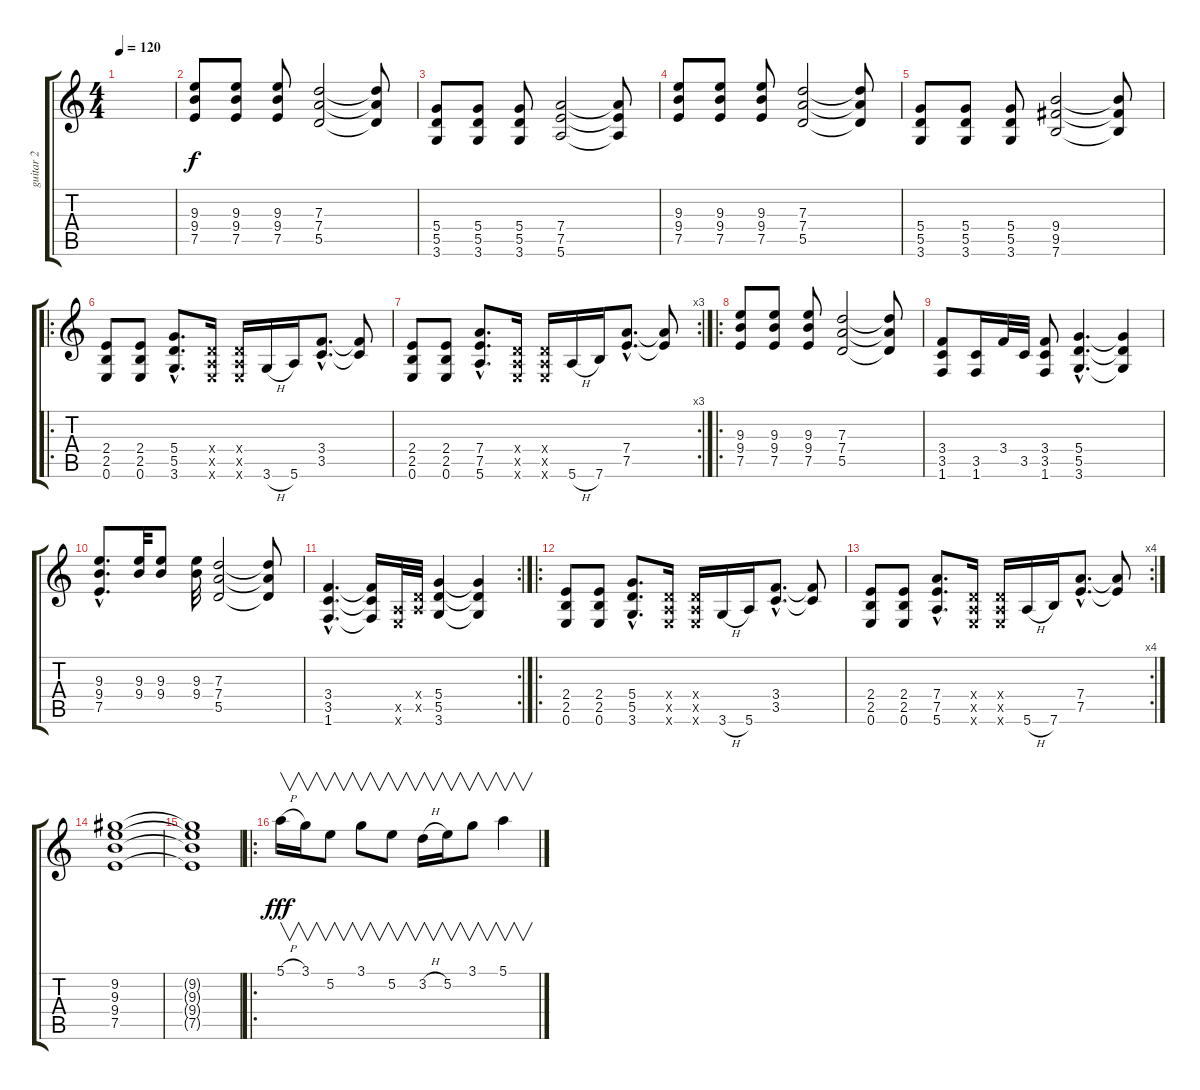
\track ("guitar 2" "guitar 2") {instrument overdrivenguitar}
\staff {score tabs}
\tuning (E4 B3 G3 D3 A2 E2) {hide}
\ts (4 4)
\tempo 120
\clef g2
\ks c
|
(9.3 9.4 7.5).8 (9.3 9.4 7.5).8 (9.3 9.4 7.5).8 (7.3 7.4 5.5).2 (7.3{t} 7.4{t} 5.5{t}).8 |
(5.4 5.5 3.6).8 (5.4 5.5 3.6).8 (5.4 5.5 3.6).8 (7.4 7.5 5.6).2 (7.4{t} 7.5{t} 5.6{t}).8 |
(9.3 9.4 7.5).8 (9.3 9.4 7.5).8 (9.3 9.4 7.5).8 (7.3 7.4 5.5).2 (7.3{t} 7.4{t} 5.5{t}).8 |
(5.4 5.5 3.6).8 (5.4 5.5 3.6).8 (5.4 5.5 3.6).8 (9.4 9.5 7.6).2 (9.4{t} 9.5{t} 7.6{t}).8 |
\ro
(2.4 2.5 0.6).8 (2.4 2.5 0.6).8 (5.4{hac} 5.5{hac} 3.6{hac}).8{d} (0.4{x} 0.5{x} 0.6{x}).16 (0.4{x} 0.5{x} 0.6{x}).16 3.6{h}.16 5.6.16 (3.4{hac} 3.5{hac}).8{d} (3.4{t} 3.5{t}).8 |
\rc 3
(2.4 2.5 0.6).8 (2.4 2.5 0.6).8 (7.4{hac} 7.5{hac} 5.6{hac}).8{d} (0.4{x} 0.5{x} 0.6{x}).16 (0.4{x} 0.5{x} 0.6{x}).16 5.6{h}.16 7.6.16 (7.4{hac} 7.5{hac}).8{d} (7.4{t} 7.5{t}).8 |
\ro
(9.3 9.4 7.5).8 (9.3 9.4 7.5).8 (9.3 9.4 7.5).8 (7.3 7.4 5.5).2 (7.3{t} 7.4{t} 5.5{t}).8 |
(3.4 3.5 1.6).8 (3.5 1.6).16 3.4.32 3.5.32 (3.4 3.5 1.6).8 (5.4{hac} 5.5{hac} 3.6{hac}).4{d} (5.4{t} 5.5{t} 3.6{t}).4 |
(9.3{hac} 9.4{hac} 7.5{hac}).8{d} (9.3 9.4).32 (9.3 9.4).8 (9.3 9.4).32 (7.3 7.4 5.5).2 (7.3{t} 7.4{t} 5.5{t}).8 |
\rc 2
(3.4{hac} 3.5{hac} 1.6{hac}).4{d} (3.4{t} 3.5{t} 1.6{t}).16 (0.5{x} 0.6{x}).32 (0.4{x} 0.5{x}).32 (5.4 5.5 3.6).4 (5.4{t} 5.5{t} 3.6{t}).4 |
\ro
(2.4 2.5 0.6).8 (2.4 2.5 0.6).8 (5.4{hac} 5.5{hac} 3.6{hac}).8{d} (0.4{x} 0.5{x} 0.6{x}).16 (0.4{x} 0.5{x} 0.6{x}).16 3.6{h}.16 5.6.16 (3.4{hac} 3.5{hac}).8{d} (3.4{t} 3.5{t}).8 |
\rc 4
(2.4 2.5 0.6).8 (2.4 2.5 0.6).8 (7.4{hac} 7.5{hac} 5.6{hac}).8{d} (0.4{x} 0.5{x} 0.6{x}).16 (0.4{x} 0.5{x} 0.6{x}).16 5.6{h}.16 7.6.16 (7.4{hac} 7.5{hac}).8{d} (7.4{t} 7.5{t}).8 |
(9.2 9.3 9.4 7.5).1 |
(9.2{t} 9.3{t} 9.4{t} 7.5{t}).1 |
\ro
5.1{h}.16{v dy fff} 3.1.16{v} 5.2.8{v} 3.1.8{v} 5.2.8{v} 3.2{h}.16{v} 5.2.16{v} 3.1.8{v} 5.1.4{v}
